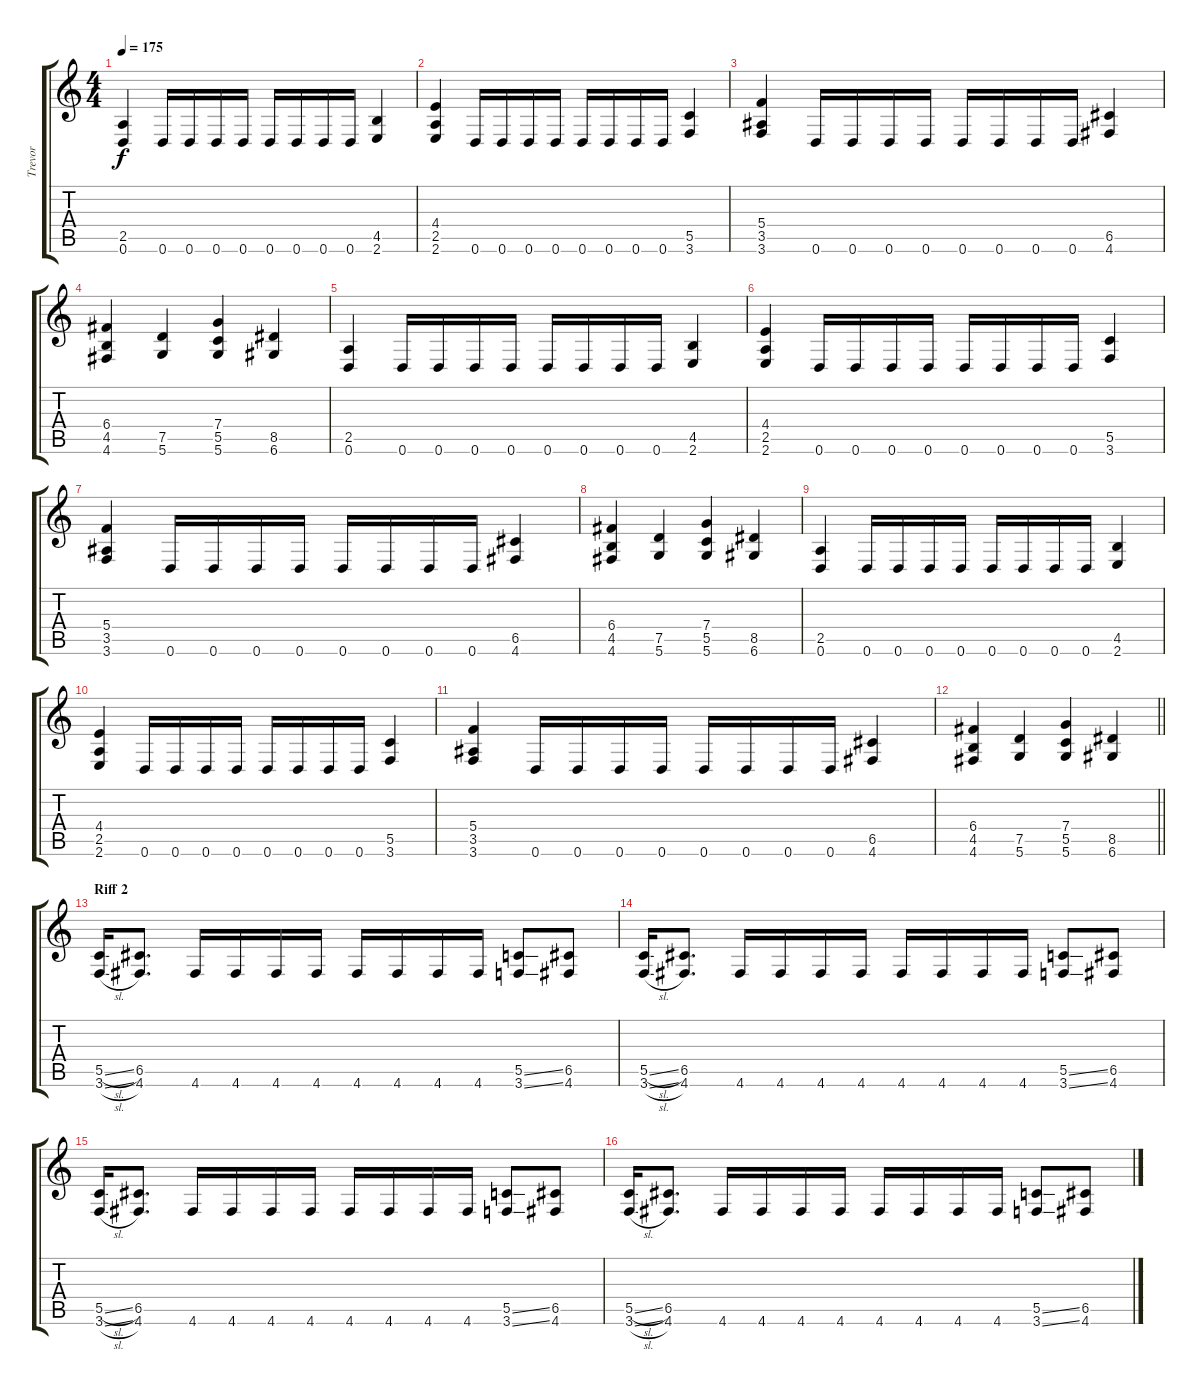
\track ("Trevor" "Trevor") {instrument overdrivenguitar}
\staff {score tabs}
\tuning (D4 A3 F3 C3 G2 D2) {hide}
\ts (4 4)
\tempo 175
\clef g2
\ks c
(2.5 0.6).4{dy f} 0.6.16 0.6.16 0.6.16 0.6.16 0.6.16 0.6.16 0.6.16 0.6.16 (4.5 2.6).4 |
(4.4 2.5 2.6).4 0.6.16 0.6.16 0.6.16 0.6.16 0.6.16 0.6.16 0.6.16 0.6.16 (5.5 3.6).4 |
(5.4 3.5 3.6).4 0.6.16 0.6.16 0.6.16 0.6.16 0.6.16 0.6.16 0.6.16 0.6.16 (6.5 4.6).4 |
(6.4 4.5 4.6).4 (7.5 5.6).4 (7.4 5.5 5.6).4 (8.5 6.6).4 |
(2.5 0.6).4 0.6.16 0.6.16 0.6.16 0.6.16 0.6.16 0.6.16 0.6.16 0.6.16 (4.5 2.6).4 |
(4.4 2.5 2.6).4 0.6.16 0.6.16 0.6.16 0.6.16 0.6.16 0.6.16 0.6.16 0.6.16 (5.5 3.6).4 |
(5.4 3.5 3.6).4 0.6.16 0.6.16 0.6.16 0.6.16 0.6.16 0.6.16 0.6.16 0.6.16 (6.5 4.6).4 |
(6.4 4.5 4.6).4 (7.5 5.6).4 (7.4 5.5 5.6).4 (8.5 6.6).4 |
(2.5 0.6).4 0.6.16 0.6.16 0.6.16 0.6.16 0.6.16 0.6.16 0.6.16 0.6.16 (4.5 2.6).4 |
(4.4 2.5 2.6).4 0.6.16 0.6.16 0.6.16 0.6.16 0.6.16 0.6.16 0.6.16 0.6.16 (5.5 3.6).4 |
(5.4 3.5 3.6).4 0.6.16 0.6.16 0.6.16 0.6.16 0.6.16 0.6.16 0.6.16 0.6.16 (6.5 4.6).4 |
\barLineRight lightlight
(6.4 4.5 4.6).4 (7.5 5.6).4 (7.4 5.5 5.6).4 (8.5 6.6).4 |
\section ("" "Riff 2")
(5.5{sl} 3.6{sl}).16 (6.5 4.6).8{d} 4.6.16 4.6.16 4.6.16 4.6.16 4.6.16 4.6.16 4.6.16 4.6.16 (5.5{ss} 3.6{ss}).8 (6.5 4.6).8 |
(5.5{sl} 3.6{sl}).16 (6.5 4.6).8{d} 4.6.16 4.6.16 4.6.16 4.6.16 4.6.16 4.6.16 4.6.16 4.6.16 (5.5{ss} 3.6{ss}).8 (6.5 4.6).8 |
(5.5{sl} 3.6{sl}).16 (6.5 4.6).8{d} 4.6.16 4.6.16 4.6.16 4.6.16 4.6.16 4.6.16 4.6.16 4.6.16 (5.5{ss} 3.6{ss}).8 (6.5 4.6).8 |
(5.5{sl} 3.6{sl}).16 (6.5 4.6).8{d} 4.6.16 4.6.16 4.6.16 4.6.16 4.6.16 4.6.16 4.6.16 4.6.16 (5.5{ss} 3.6{ss}).8 (6.5 4.6).8
